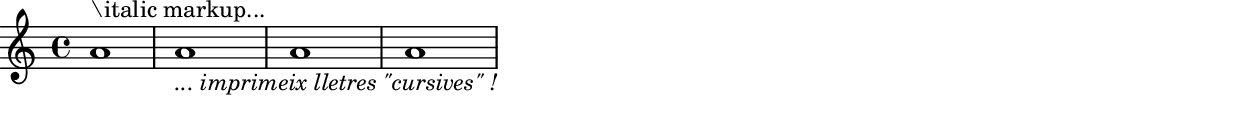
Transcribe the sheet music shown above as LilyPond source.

%% Generated by lilypond-book
%% Options: [exampleindent=10.16\mm,indent=0\mm,line-width=160\mm,quote]
\include "lilypond-book-preamble.ly"


% ****************************************************************
% Start cut-&-pastable-section
% ****************************************************************

#(ly:set-option 'eps-box-padding 3.000000)



\paper {
  indent = 0\mm
  line-width = 160\mm
  % offset the left padding, also add 1mm as lilypond creates cropped
  % images with a little space on the right
  line-width = #(- line-width (* mm  3.000000) (* mm 1))
  line-width = 160\mm - 2.0 * 10.16\mm
  % offset the left padding, also add 1mm as lilypond creates cropped
  % images with a little space on the right
  line-width = #(- line-width (* mm  3.000000) (* mm 1))
}

\layout {
  
}




% ****************************************************************
% ly snippet:
% ****************************************************************
\sourcefileline 480
\relative {
  a'1^"\italic markup..."
  a_\markup { \italic "... imprimeix lletres \"cursives\" !" }
  a a
}



% ****************************************************************
% end ly snippet
% ****************************************************************
